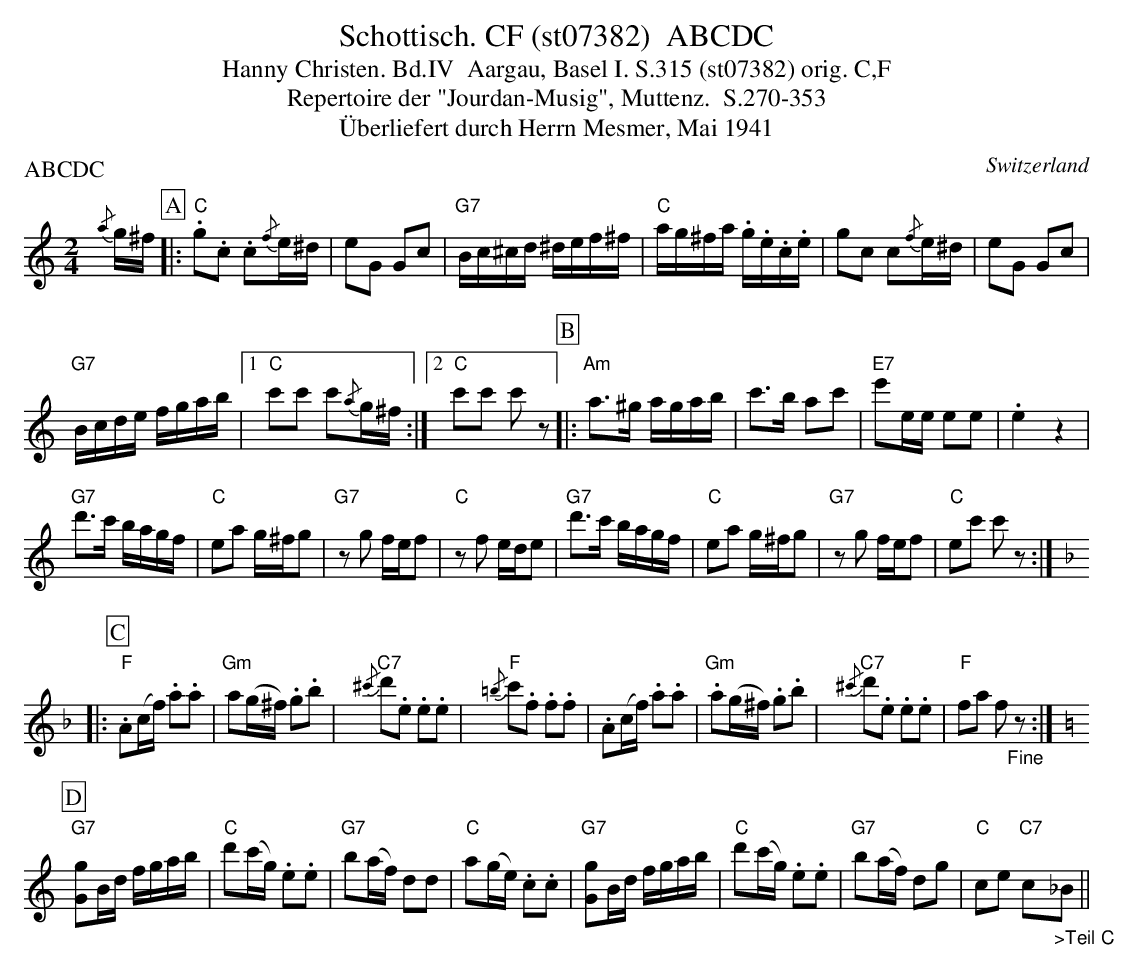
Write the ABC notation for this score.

X:1
T:Schottisch. CF (st07382)  ABCDC
T:Hanny Christen. Bd.IV  Aargau, Basel I. S.315 (st07382) orig. C,F
T: Repertoire der "Jourdan-Musig", Muttenz.  S.270-353
T:Überliefert durch Herrn Mesmer, Mai 1941
P:ABCDC
M:2/4
L:1/16
O:Switzerland
K:C major
{/a}g^f [P:A] |: "C".g2.c2 .c2{/f}e^d | e2G2 G2c2 | "G7"Bc^cd ^def^f | "C"ag^fa .g.e.c.e | g2c2 c2{/f}e^d | e2G2 G2c2 |
"G7"Bcde fgab |1 "C"c'2c'2 c'2{/a}g^f :|2 "C"c'2c'2 c'2 z2 [P:B] |: "Am"a3^g agab | c'3b a2c'2 | "E7"e'2ee e2e2 | .e4z4 |
"G7"d'3c' bagf | "C"e2a2 g^fg2 | "G7"z2g2 fef2 | "C"z2f2 ede2 |   "G7"d'3c' bagf | "C"e2a2 g^fg2 | "G7"z2g2 fef2 | "C"e2c'2 c'2z2 :| [P:C] [K:F]
|: "F".A2(cf) .a2.a2 | "Gm"a2(g^f) .g2.b2 | {/^c'}"C7"d'2.e2 .e2.e2 | {/=b}"F"c'2.f2 .f2.f2 | .A2(cf) .a2.a2 | "Gm".a2(g^f) .g2.b2 | {/^c'}"C7"d'2.e2 .e2.e2 | "F"f2a2 f2"_Fine"z2 :| [P:D] [K:C]
"G7"[Gg]2Bd fgab | "C"d'2(c'g) .e2.e2 | "G7"b2(af) d2d2 | "C"a2(ge) .c2.c2 | "G7"[Gg]2Bd fgab | "C"d'2(c'g) .e2.e2 | "G7"b2(af) d2g2 | "C"c2e2 "C7"c2"_>Teil C"_B2 ||
